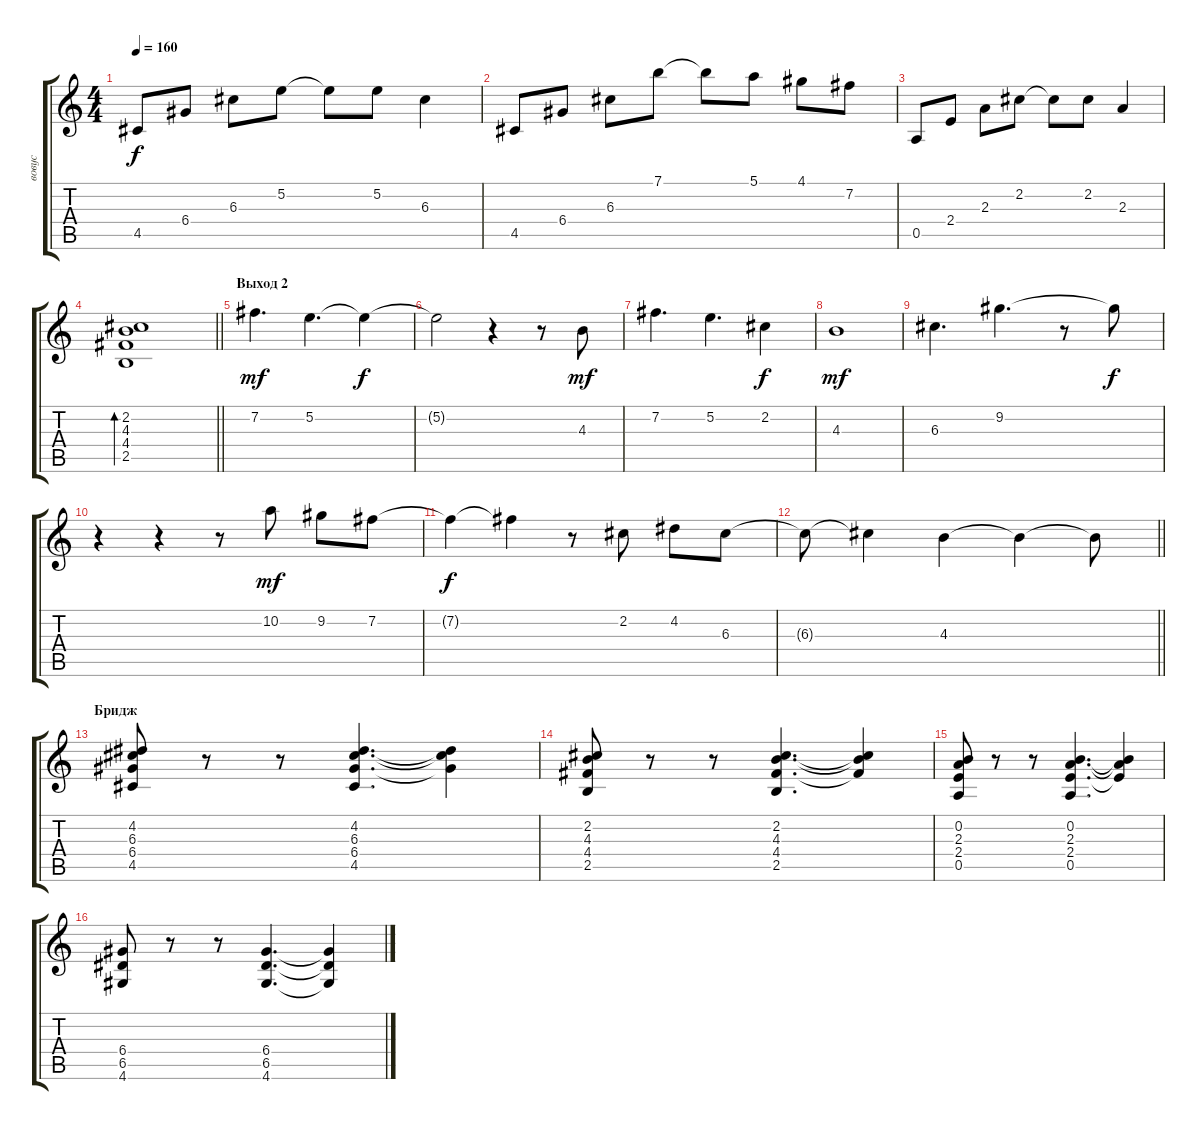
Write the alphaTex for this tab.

\track ("вовус" "вовус") {instrument acousticguitarsteel}
\staff {score tabs}
\tuning (E4 B3 G3 D3 A2 E2) {hide}
\ts (4 4)
\tempo 160
\clef g2
\ks c
4.5.8{dy f} 6.4.8 6.3.8 5.2.8 5.2{t}.8 5.2.8 6.3.4 |
4.5.8 6.4.8 6.3.8 7.1.8 7.1{t}.8 5.1.8 4.1.8 7.2.8 |
0.5.8 2.4.8 2.3.8 2.2.8 2.2{t}.8 2.2.8 2.3.4 |
\barLineRight lightlight
(2.2 4.3 4.4 2.5).1{bd 240} |
\section ("" "Выход 2")
7.2.4{d dy mf} 5.2.4{d} 5.2{t}.4{dy f} |
5.2{t}.2 r.4 r.8 4.3.8{dy mf} |
7.2.4{d} 5.2.4{d} 2.2.4{dy f} |
4.3.1{dy mf} |
6.3.4{d} 9.2.4{d} r.8 9.2{t}.8{dy f} |
r.4 r.4 r.8 10.2.8{dy mf} 9.2.8 7.2.8 |
7.2{t}.4{dy f} 7.2{t}.4 r.8 2.2.8 4.2.8 6.3.8 |
\barLineRight lightlight
6.3{t}.8 6.3{t}.4 4.3.4 4.3{t}.4 4.3{t}.8 |
\section ("" "Бридж")
(4.2 6.3 6.4 4.5).8{volume 11} r.8 r.8 (4.2 6.3 6.4 4.5).4{d} (4.2{t} 6.3{t} 6.4{t}).4 |
(2.2 4.3 4.4 2.5).8 r.8 r.8 (2.2 4.3 4.4 2.5).4{d} (2.2{t} 4.3{t} 4.4{t}).4 |
(0.2 2.3 2.4 0.5).8 r.8 r.8 (0.2 2.3 2.4 0.5).4{d} (0.2{t} 2.3{t} 2.4{t}).4 |
(6.4 6.5 4.6).8 r.8 r.8 (6.4 6.5 4.6).4{d} (6.4{t} 6.5{t} 4.6{t}).4
